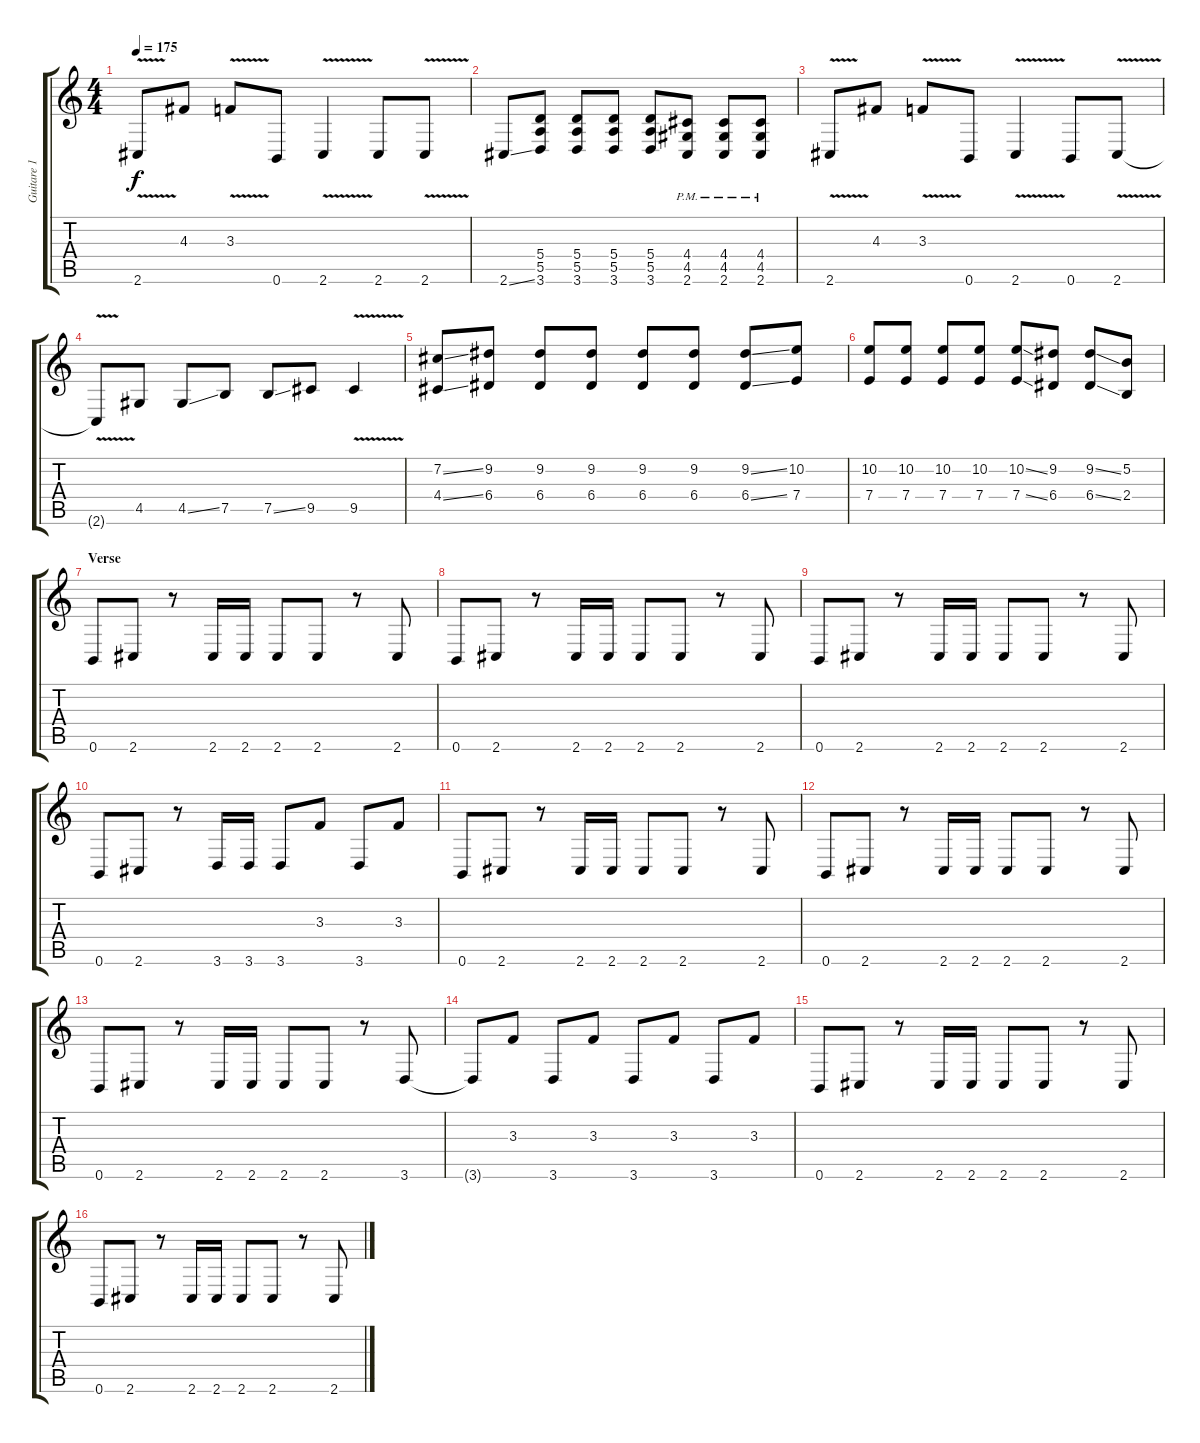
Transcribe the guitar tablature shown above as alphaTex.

\track ("Guitare 1" "Guitare 1") {instrument overdrivenguitar}
\staff {score tabs}
\tuning (B3 Gb3 D3 A2 E2 B1) {hide}
\ts (4 4)
\tempo 175
\clef g2
\ks c
2.6{v}.8{dy f} 4.3.8 3.3{v}.8 0.6.8 2.6{v}.4 2.6.8 2.6{v}.8 |
2.6{ss}.8 (5.4 5.5 3.6).8 (5.4 5.5 3.6).8 (5.4 5.5 3.6).8 (5.4 5.5 3.6).8 (4.4{pm} 4.5{pm} 2.6{pm}).8 (4.4{pm} 4.5{pm} 2.6{pm}).8 (4.4{pm} 4.5{pm} 2.6{pm}).8 |
2.6{v}.8 4.3.8 3.3{v}.8 0.6.8 2.6{v}.4 0.6.8 2.6{v}.8 |
2.6{t}.8 4.5.8 4.5{ss}.8 7.5.8 7.5{ss}.8 9.5.8 9.5{v}.4 |
(7.2{ss} 4.4{ss}).8 (9.2 6.4).8 (9.2 6.4).8 (9.2 6.4).8 (9.2 6.4).8 (9.2 6.4).8 (9.2{ss} 6.4{ss}).8 (10.2 7.4).8 |
(10.2 7.4).8 (10.2 7.4).8 (10.2 7.4).8 (10.2 7.4).8 (10.2{ss} 7.4{ss}).8 (9.2 6.4).8 (9.2{ss} 6.4{ss}).8 (5.2 2.4).8 |
\section ("" "Verse")
0.6.8 2.6.8 r.8 2.6.16 2.6.16 2.6.8 2.6.8 r.8 2.6.8 |
0.6.8 2.6.8 r.8 2.6.16 2.6.16 2.6.8 2.6.8 r.8 2.6.8 |
0.6.8 2.6.8 r.8 2.6.16 2.6.16 2.6.8 2.6.8 r.8 2.6.8 |
0.6.8 2.6.8 r.8 3.6.16 3.6.16 3.6.8 3.3.8 3.6.8 3.3.8 |
0.6.8 2.6.8 r.8 2.6.16 2.6.16 2.6.8 2.6.8 r.8 2.6.8 |
0.6.8 2.6.8 r.8 2.6.16 2.6.16 2.6.8 2.6.8 r.8 2.6.8 |
0.6.8 2.6.8 r.8 2.6.16 2.6.16 2.6.8 2.6.8 r.8 3.6.8 |
3.6{t}.8 3.3.8 3.6.8 3.3.8 3.6.8 3.3.8 3.6.8 3.3.8 |
0.6.8 2.6.8 r.8 2.6.16 2.6.16 2.6.8 2.6.8 r.8 2.6.8 |
0.6.8 2.6.8 r.8 2.6.16 2.6.16 2.6.8 2.6.8 r.8 2.6.8
